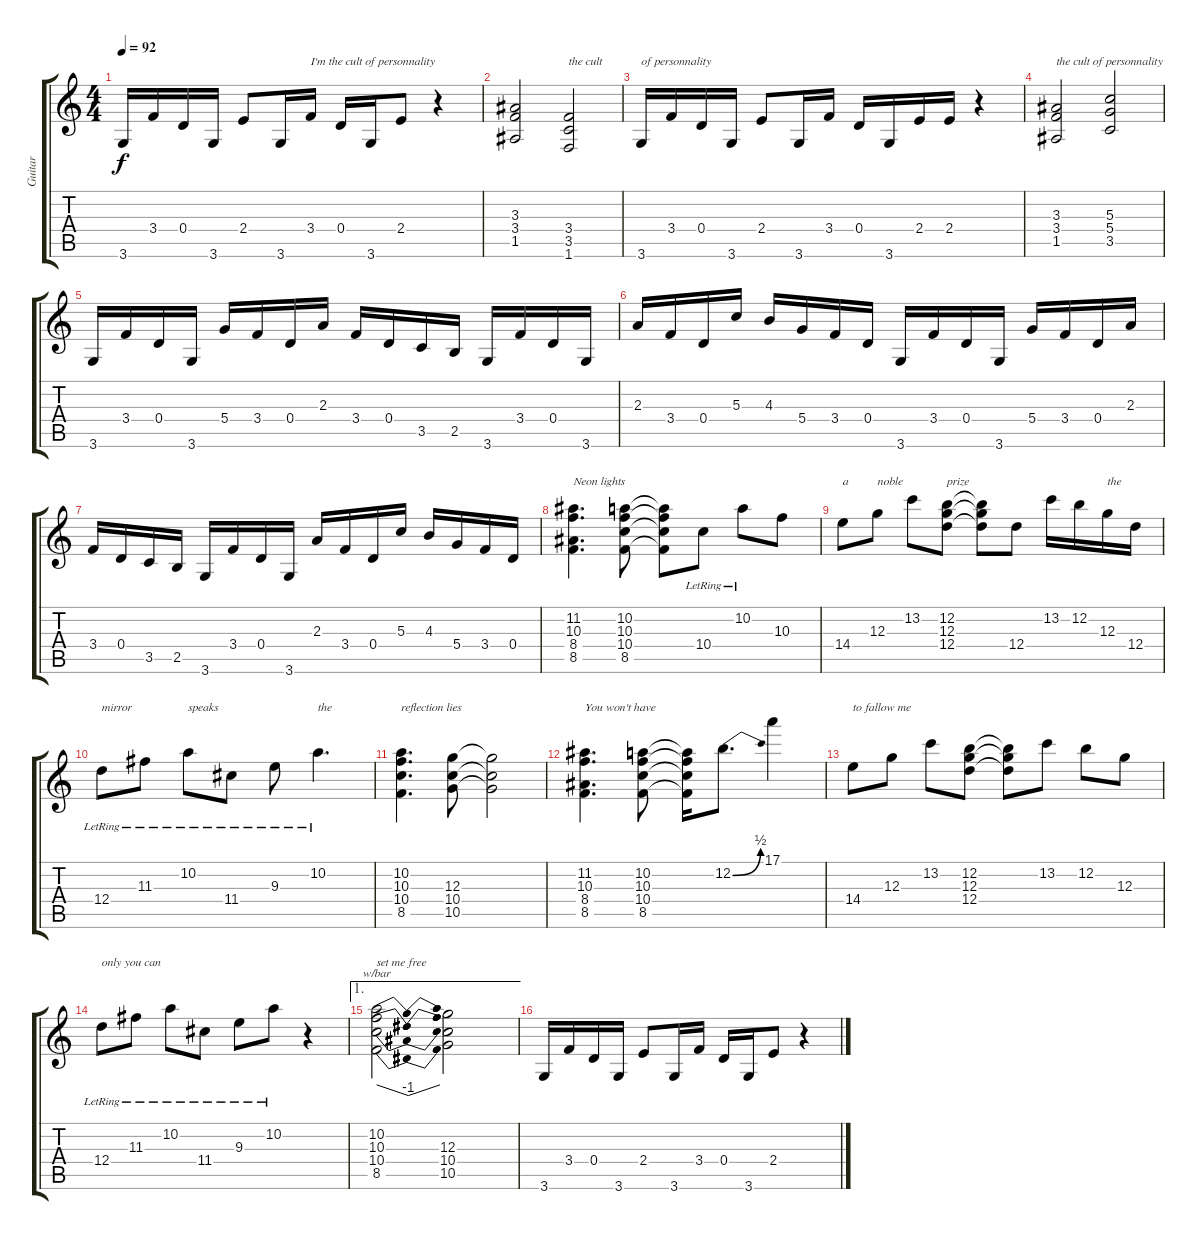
\track ("Guitar" "Guitar") {instrument distortionguitar}
\staff {score tabs}
\tuning (E4 B3 G3 D3 A2 E2) {hide}
\ts (4 4)
\tempo 92
\clef g2
\ks c
3.6.16{dy f} 3.4.16 0.4.16 3.6.16 2.4.8 3.6.16 3.4.16{txt "I'm the cult of personnality"} 0.4.16 3.6.16 2.4.8 r.4 |
(3.3 3.4 1.5).2 (3.4 3.5 1.6).2{txt "the cult"} |
3.6.16{txt "of personnality"} 3.4.16 0.4.16 3.6.16 2.4.8 3.6.16 3.4.16 0.4.16 3.6.16 2.4.16 2.4.16 r.4 |
(3.3 3.4 1.5).2{txt "the cult of personnality"} (5.3 5.4 3.5).2 |
3.6.16 3.4.16 0.4.16 3.6.16 5.4.16 3.4.16 0.4.16 2.3.16 3.4.16 0.4.16 3.5.16 2.5.16 3.6.16 3.4.16 0.4.16 3.6.16 |
2.3.16 3.4.16 0.4.16 5.3.16 4.3.16 5.4.16 3.4.16 0.4.16 3.6.16 3.4.16 0.4.16 3.6.16 5.4.16 3.4.16 0.4.16 2.3.16 |
3.4.16 0.4.16 3.5.16 2.5.16 3.6.16 3.4.16 0.4.16 3.6.16 2.3.16 3.4.16 0.4.16 5.3.16 4.3.16 5.4.16 3.4.16 0.4.16 |
(11.2 10.3 8.4 8.5).4{d txt "Neon lights"} (10.2 10.3 10.4 8.5).8 (10.2{t} 10.3{t} 10.4{t} 8.5{t}).8 10.4{lr}.8 10.2{lr}.8 10.3.8 |
14.4.8{txt "a"} 12.3.8{txt "noble"} 13.2.8 (12.2 12.3 12.4).8{txt "prize"} (12.2{t} 12.3{t} 12.4{t}).8 12.4.8 13.2.16 12.2.16 12.3.16{txt "the"} 12.4.16 |
12.4{lr}.8{txt "mirror"} 11.3{lr}.8 10.2{lr}.8{txt "speaks"} 11.4{lr}.8 9.3{lr}.8 10.2{lr}.4{d txt "the"} |
(10.2 10.3 10.4 8.5).4{d txt "reflection lies"} (12.3 10.4 10.5).8 (12.3{t} 10.4{t} 10.5{t}).2 |
(11.2 10.3 8.4 8.5).4{d txt "You won't have"} (10.2 10.3 10.4 8.5).8 (10.2{t} 10.3{t} 10.4{t} 8.5{t}).16 12.2{be (bend 0 0 60 2)}.8{d} 17.1.4 |
14.4.8{txt "to fallow me"} 12.3.8 13.2.8 (12.2 12.3 12.4).8 (12.2{t} 12.3{t} 12.4{t}).8 13.2.8 12.2.8 12.3.8 |
12.4{lr}.8{txt "only you can"} 11.3{lr}.8 10.2{lr}.8 11.4{lr}.8 9.3{lr}.8 10.2{lr}.8 r.4 |
\ae 1
(10.2 10.3 10.4 8.5).2{tbe (dip default 0 0 30 -4 60 0) txt "set me free"} (12.3 10.4 10.5).2 |
3.6.16 3.4.16 0.4.16 3.6.16 2.4.8 3.6.16 3.4.16 0.4.16 3.6.16 2.4.8 r.4
